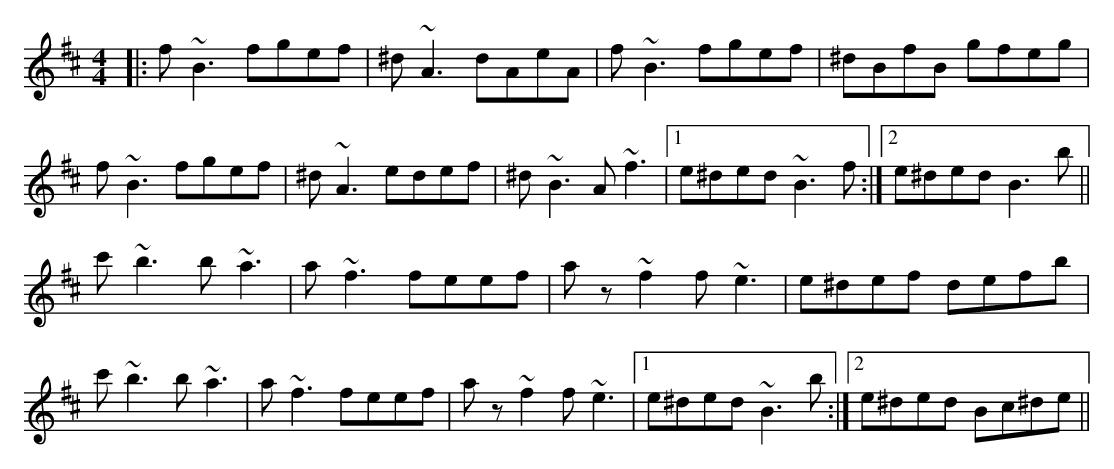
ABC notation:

X:1
M:4/4
K:Bmin
|:f ~B3 fgef|^d ~A3 dAeA|f ~B3 fgef|^dBfB gfeg|
f ~B3 fgef|^d ~A3 edef|^d ~B3 A ~f3|1 e^ded ~B3 f:|2 e^ded B3 b||
c' ~b3 b ~a3|a ~f3 feef|a z ~f2 f ~e3|e^def defb|
c' ~b3 b ~a3|a ~f3 feef|a z ~f2 f ~e3|1 e^ded ~B3 b:|2 e^ded Bc^de||
